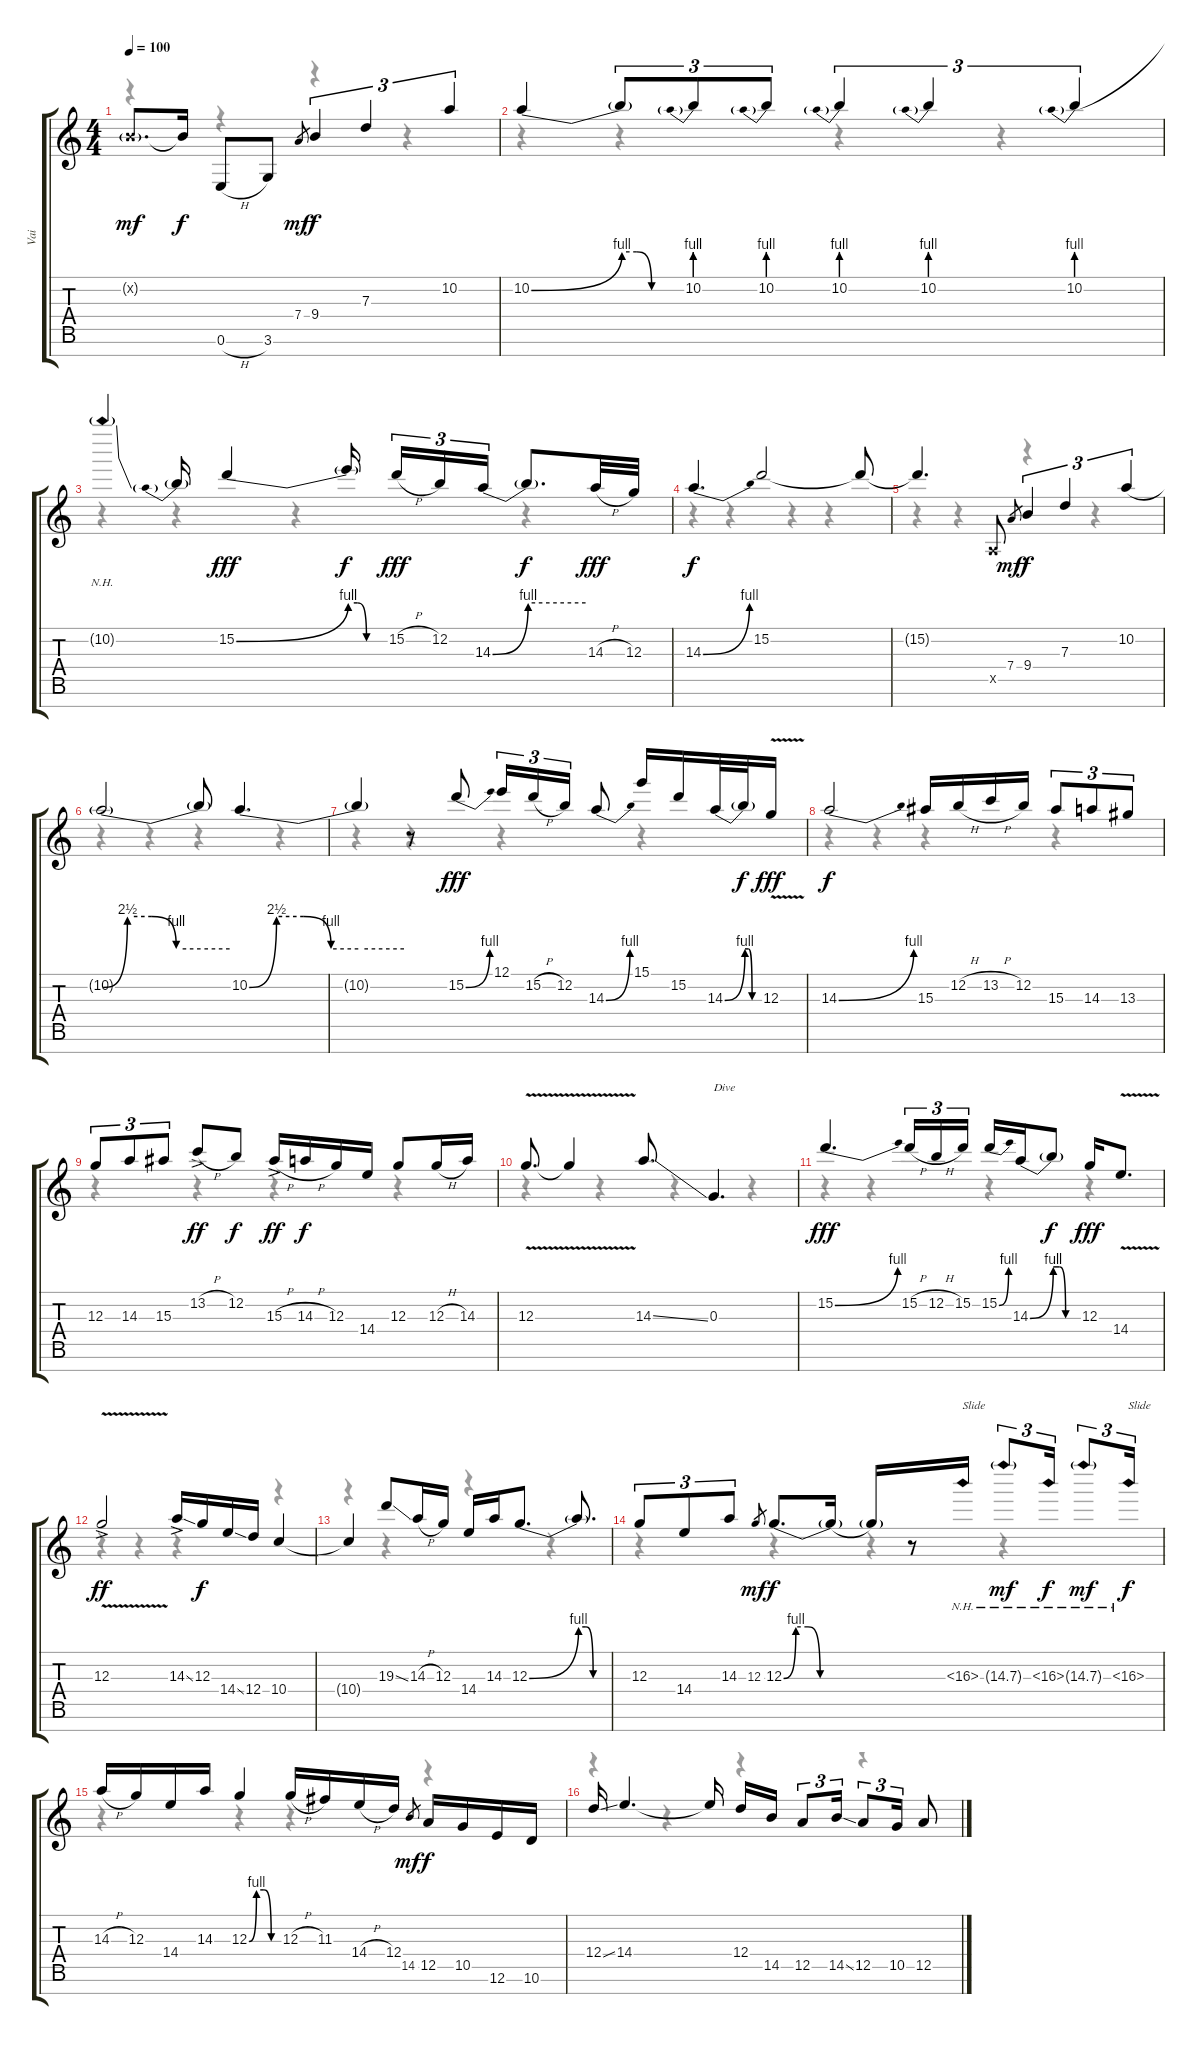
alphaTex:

\track ("Vai" "Vai") {instrument overdrivenguitar}
\staff {score tabs}
\tuning (E4 B3 G3 D3 A2 E2 B1) {hide}
\voice
\ts (4 4)
\tempo 100
\clef g2
\ks c
0.2{g x}.8{d dy mf} 0.2{t}.16{dy f} 0.6{h}.8 3.6.8 7.4.8{gr dy mf} 9.4.4{tu (3 2) dy f} 7.3.4{tu (3 2)} 10.2.4{tu (3 2)} |
10.2{be (bend 0 0 60 4)}.4 10.2{be (custom 0 4 15 4 30 0 60 0) t}.8{tu (3 2)} 10.2{be (prebend 0 4 60 4)}.8{tu (3 2)} 10.2{be (prebend 0 4 60 4)}.8{tu (3 2)} 10.2{be (prebend 0 4 60 4)}.4{tu (3 2)} 10.2{be (prebend 0 4 60 4)}.4{tu (3 2)} 10.2{be (prebend 0 4 60 4)}.4{tu (3 2)} |
10.2{nh t}.4 10.2{be (prebend 0 4 60 4) t}.16 15.2{be (bend 0 0 60 4)}.4{dy fff} 15.2{be (custom 0 4 15 4 30 0 60 0) t}.16{dy f} 15.2{h}.16{tu (3 2) dy fff} 12.2.16{tu (3 2)} 14.3{be (bend 0 0 60 4)}.16{tu (3 2)} 14.3{be (hold 0 4 60 4) t}.8{d dy f} 14.3{h}.32{dy fff} 12.3.32 |
14.3{be (bend 0 0 60 4)}.4{d dy f} 15.2.2 15.2{t}.8 |
15.2{t}.4{d} 0.5{x}.8 7.4.8{gr dy mf} 9.4.4{tu (3 2) dy f} 7.3.4{tu (3 2)} 10.2{be (hold 0 0 60 0)}.4{tu (3 2)} |
10.2{be (custom 0 0 15 10 30 10 45 4 60 4) t}.2 10.2{be (hold 0 4 60 4) t}.8 10.2{be (custom 0 0 15 10 30 10 45 4 60 4)}.4{d} |
10.2{be (hold 0 4 60 4) t}.4 r.8 15.2{be (bend 0 0 60 4)}.8{dy fff} 12.1.16{tu (3 2)} 15.2{h}.16{tu (3 2)} 12.2.16{tu (3 2)} 14.3{be (bend 0 0 60 4)}.8 15.1.16 15.2.16 14.3{be (bend 0 0 60 4)}.32 14.3{be (custom 0 4 15 4 30 0 60 0) t}.32{dy f} 12.3{v}.16{dy fff} |
14.3{be (bend 0 0 60 4)}.2{dy f} 15.3.16 12.2{h}.16 13.2{h}.16 12.2.16 15.3.8{tu (3 2)} 14.3.8{tu (3 2)} 13.3.8{tu (3 2)} |
12.3.8{tu (3 2)} 14.3.8{tu (3 2)} 15.3.8{tu (3 2)} 13.2{h ac}.8{dy ff} 12.2.8{dy f} 15.3{h ac}.16{dy ff} 14.3{h}.16{dy f} 12.3.16 14.4.16 12.3.8 12.3{h}.16 14.3.16 |
12.3{v}.8{d} 12.3{v t}.4 14.3{ss}.8{d} 0.3.4{d txt "Dive"} |
15.2{be (bend 0 0 60 4)}.4{d dy fff} 15.2{h}.16{tu (3 2)} 12.2{h}.16{tu (3 2)} 15.2.16{tu (3 2)} 15.2{be (bend 0 0 60 4)}.16 14.3{be (bend 0 0 60 4)}.16 14.3{be (custom 0 4 15 4 30 0 60 0) t}.8{dy f} 12.3.16{dy fff} 14.4{v}.8{d} |
12.3{v ac}.2{dy ff} 14.3{ss ac}.16 12.3.16{dy f} 14.4{ss}.16 12.4.16 10.4.4 |
10.4{t}.4 19.3{ss}.8 14.3{h}.16 12.3.16 14.4.16 14.3.16 12.3{be (bend 0 0 60 4)}.8{d} 12.3{be (custom 0 4 15 4 30 0 60 0) t}.8{d} |
12.3.8{tu (3 2)} 14.4.8{tu (3 2)} 14.3.8{tu (3 2)} 12.3.8{gr dy mf} 12.3{be (custom 0 0 15 4 30 4 45 0 60 0)}.8{d dy f} 12.3{be (hold 0 0 60 0) t}.16 12.3{be (hold 0 0 60 0) t}.16 r.8 16.3{nh}.16{txt "Slide"} 14.3{nh g}.8{tu (3 2) dy mf} 16.3{nh}.16{tu (3 2) dy f} 14.3{nh g}.8{tu (3 2) dy mf} 16.3{nh}.16{tu (3 2) txt "Slide" dy f} |
14.3{h}.16 12.3.16 14.4.16 14.3.16 12.3{be (custom 0 0 15 4 30 4 45 0 60 0)}.4 12.3{h}.16 11.3.16 14.4{h}.16 12.4.16 14.5.8{gr dy mf} 12.5.16{dy f} 10.5.16 12.6.16 10.6.16 |
12.4{ss}.16 14.4.4{d} 14.4{t}.16 12.4.16 14.5.16 12.5.8{tu (3 2)} 14.5{ss}.16{tu (3 2)} 12.5.8{tu (3 2)} 10.5.16{tu (3 2)} 12.5.8
\voice
\clef g2
\ottava regular
\simile none
\ks c
r.4{dy f} r.4 r.4 r.4 |
r.4 r.4 r.4 r.4 |
r.4 r.4 r.4 r.4 |
r.4 r.4 r.4 r.4 |
r.4 r.4 r.4 r.4 |
r.4 r.4 r.4 r.4 |
r.4 r.4 r.4 r.4 |
r.4 r.4 r.4 r.4 |
r.4 r.4 r.4 r.4 |
r.4 r.4 r.4 r.4 |
r.4 r.4 r.4 r.4 |
r.4 r.4 r.4 r.4 |
r.4 r.4 r.4 r.4 |
r.4 r.4 r.4 r.4 |
r.4 r.4 r.4 r.4 |
r.4 r.4 r.4 r.4
